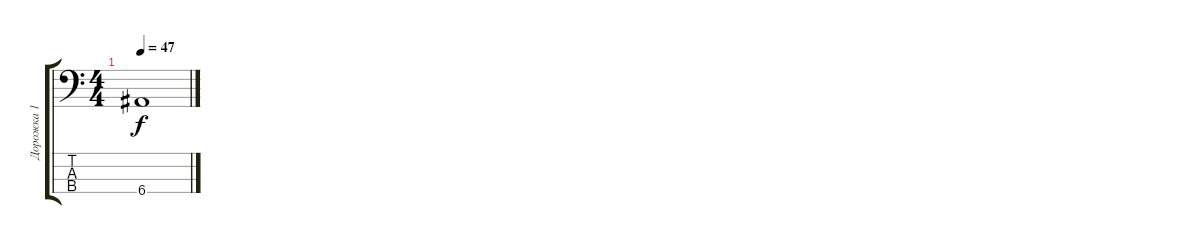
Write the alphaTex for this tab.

\track ("Дорожка 1" "Дорожка 1") {instrument electricbassfinger}
\staff {score tabs}
\tuning (G2 D2 A1 E1) {hide}
\ts (4 4)
\tempo 47
\clef f4
\ks c
6.4.1{dy f}
